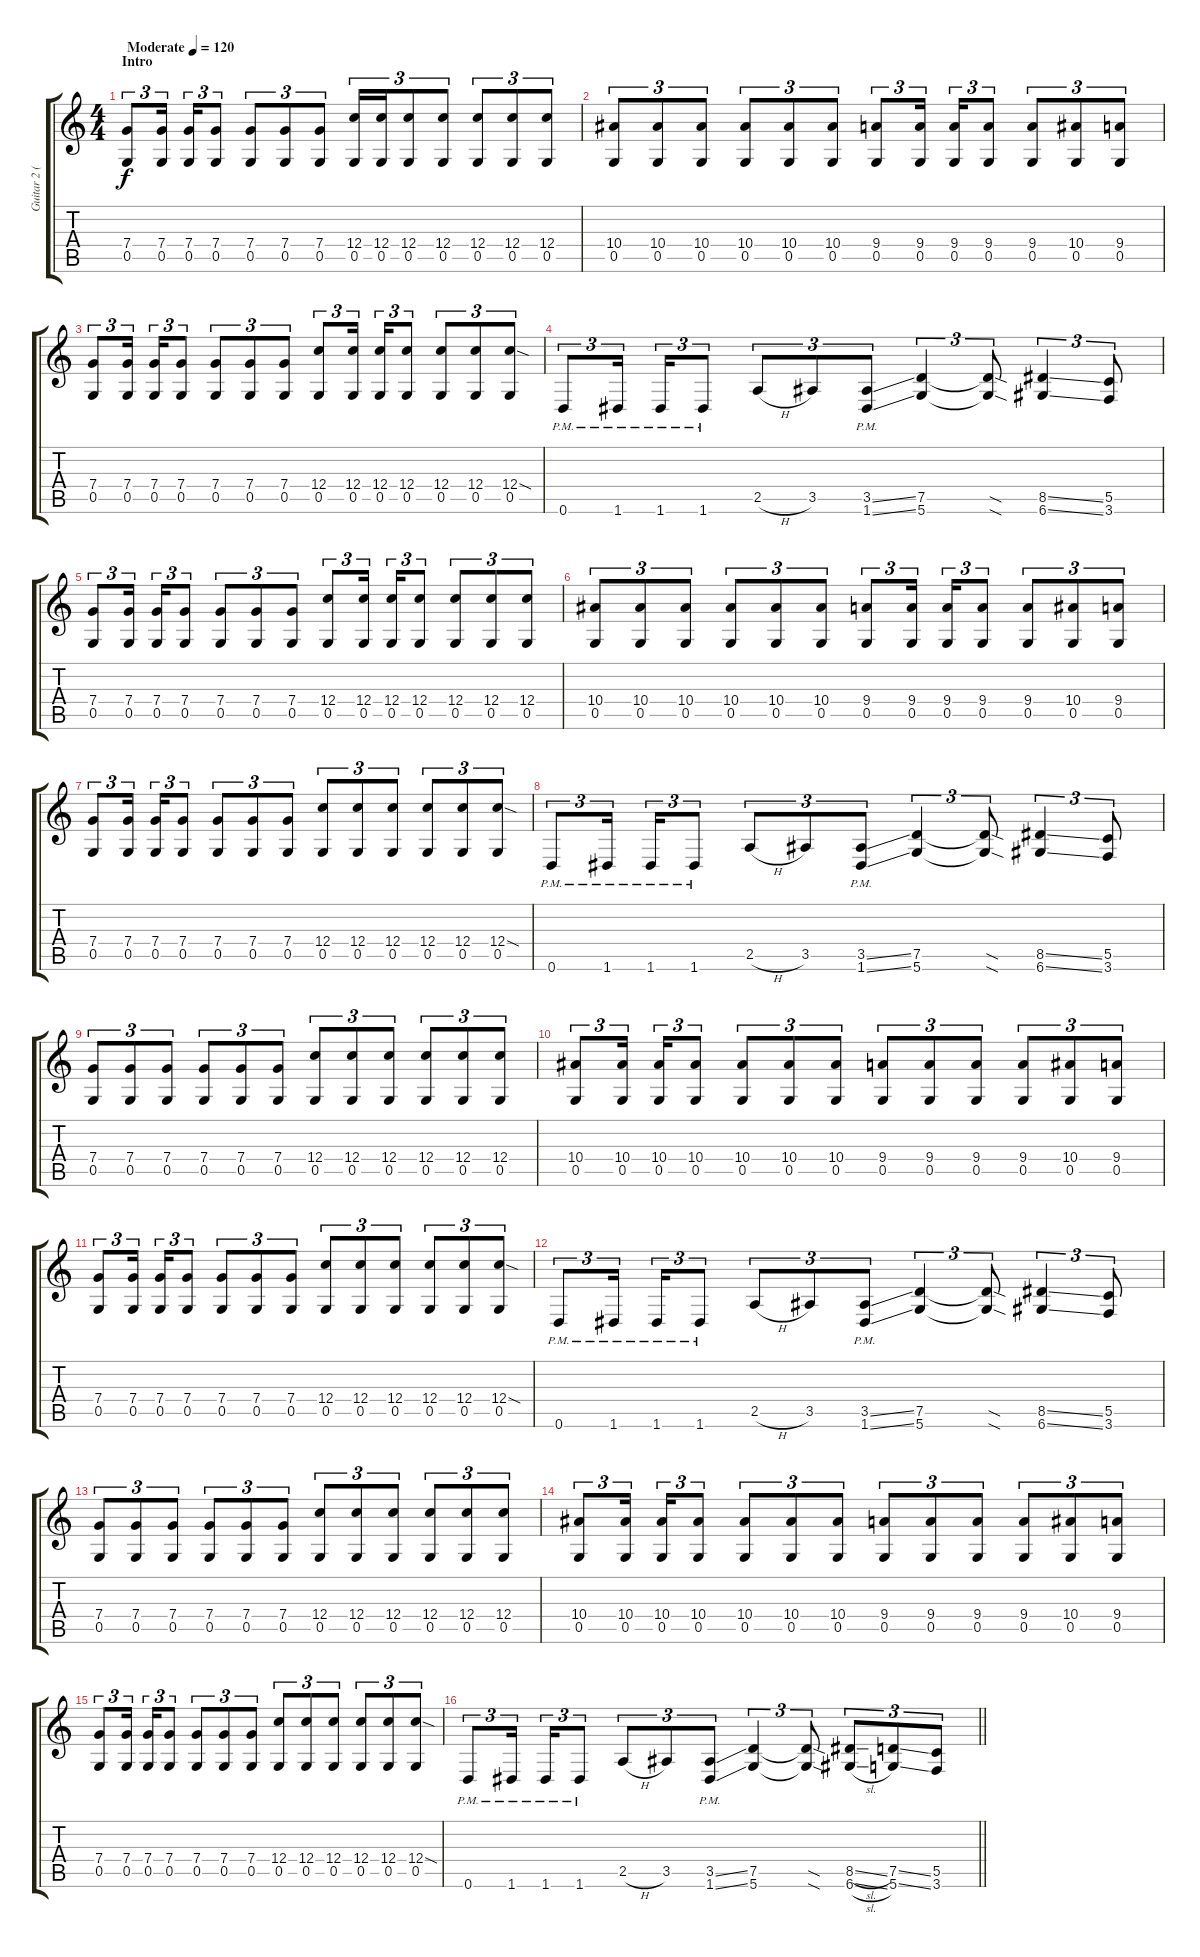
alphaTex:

\track ("Guitar 2 (Distortion)" "Guitar 2 (") {instrument distortionguitar}
\staff {score tabs}
\tuning (D4 A3 F3 C3 G2 D2) {hide}
\ts (4 4)
\section ("" "Intro")
\tempo (120 "Moderate")
\clef g2
\ks c
(7.4 0.5).8{tu (3 2) dy f instrument distortionguitar} (7.4 0.5).16{tu (3 2) beam splitsecondary} (7.4 0.5).16{tu (3 2)} (7.4 0.5).8{tu (3 2)} (7.4 0.5).8{tu (3 2)} (7.4 0.5).8{tu (3 2)} (7.4 0.5).8{tu (3 2)} (12.4 0.5).16{tu (3 2)} (12.4 0.5).16{tu (3 2)} (12.4 0.5).8{tu (3 2)} (12.4 0.5).8{tu (3 2)} (12.4 0.5).8{tu (3 2)} (12.4 0.5).8{tu (3 2)} (12.4 0.5).8{tu (3 2)} |
(10.4 0.5).8{tu (3 2)} (10.4 0.5).8{tu (3 2)} (10.4 0.5).8{tu (3 2)} (10.4 0.5).8{tu (3 2)} (10.4 0.5).8{tu (3 2)} (10.4 0.5).8{tu (3 2)} (9.4 0.5).8{tu (3 2)} (9.4 0.5).16{tu (3 2) beam splitsecondary} (9.4 0.5).16{tu (3 2)} (9.4 0.5).8{tu (3 2)} (9.4 0.5).8{tu (3 2)} (10.4 0.5).8{tu (3 2)} (9.4 0.5).8{tu (3 2)} |
(7.4 0.5).8{tu (3 2)} (7.4 0.5).16{tu (3 2) beam splitsecondary} (7.4 0.5).16{tu (3 2)} (7.4 0.5).8{tu (3 2)} (7.4 0.5).8{tu (3 2)} (7.4 0.5).8{tu (3 2)} (7.4 0.5).8{tu (3 2)} (12.4 0.5).8{tu (3 2)} (12.4 0.5).16{tu (3 2) beam splitsecondary} (12.4 0.5).16{tu (3 2)} (12.4 0.5).8{tu (3 2)} (12.4 0.5).8{tu (3 2)} (12.4 0.5).8{tu (3 2)} (12.4{sod} 0.5).8{tu (3 2)} |
0.6{pm}.8{tu (3 2)} 1.6{pm}.16{tu (3 2) beam splitsecondary} 1.6{pm}.16{tu (3 2)} 1.6{pm}.8{tu (3 2)} 2.5{h}.8{tu (3 2)} 3.5.8{tu (3 2)} (3.5{ss pm} 1.6{ss pm}).8{tu (3 2)} (7.5 5.6).4{tu (3 2)} (7.5{sod t} 5.6{sod t}).8{tu (3 2)} (8.5{ss} 6.6{ss}).4{tu (3 2)} (5.5 3.6).8{tu (3 2)} |
(7.4 0.5).8{tu (3 2)} (7.4 0.5).16{tu (3 2) beam splitsecondary} (7.4 0.5).16{tu (3 2)} (7.4 0.5).8{tu (3 2)} (7.4 0.5).8{tu (3 2)} (7.4 0.5).8{tu (3 2)} (7.4 0.5).8{tu (3 2)} (12.4 0.5).8{tu (3 2)} (12.4 0.5).16{tu (3 2) beam splitsecondary} (12.4 0.5).16{tu (3 2)} (12.4 0.5).8{tu (3 2)} (12.4 0.5).8{tu (3 2)} (12.4 0.5).8{tu (3 2)} (12.4 0.5).8{tu (3 2)} |
(10.4 0.5).8{tu (3 2)} (10.4 0.5).8{tu (3 2)} (10.4 0.5).8{tu (3 2)} (10.4 0.5).8{tu (3 2)} (10.4 0.5).8{tu (3 2)} (10.4 0.5).8{tu (3 2)} (9.4 0.5).8{tu (3 2)} (9.4 0.5).16{tu (3 2) beam splitsecondary} (9.4 0.5).16{tu (3 2)} (9.4 0.5).8{tu (3 2)} (9.4 0.5).8{tu (3 2)} (10.4 0.5).8{tu (3 2)} (9.4 0.5).8{tu (3 2)} |
(7.4 0.5).8{tu (3 2)} (7.4 0.5).16{tu (3 2) beam splitsecondary} (7.4 0.5).16{tu (3 2)} (7.4 0.5).8{tu (3 2)} (7.4 0.5).8{tu (3 2)} (7.4 0.5).8{tu (3 2)} (7.4 0.5).8{tu (3 2)} (12.4 0.5).8{tu (3 2)} (12.4 0.5).8{tu (3 2)} (12.4 0.5).8{tu (3 2)} (12.4 0.5).8{tu (3 2)} (12.4 0.5).8{tu (3 2)} (12.4{sod} 0.5).8{tu (3 2)} |
0.6{pm}.8{tu (3 2)} 1.6{pm}.16{tu (3 2) beam splitsecondary} 1.6{pm}.16{tu (3 2)} 1.6{pm}.8{tu (3 2)} 2.5{h}.8{tu (3 2)} 3.5.8{tu (3 2)} (3.5{ss pm} 1.6{ss pm}).8{tu (3 2)} (7.5 5.6).4{tu (3 2)} (7.5{sod t} 5.6{sod t}).8{tu (3 2)} (8.5{ss} 6.6{ss}).4{tu (3 2)} (5.5 3.6).8{tu (3 2)} |
(7.4 0.5).8{tu (3 2)} (7.4 0.5).8{tu (3 2)} (7.4 0.5).8{tu (3 2)} (7.4 0.5).8{tu (3 2)} (7.4 0.5).8{tu (3 2)} (7.4 0.5).8{tu (3 2)} (12.4 0.5).8{tu (3 2)} (12.4 0.5).8{tu (3 2)} (12.4 0.5).8{tu (3 2)} (12.4 0.5).8{tu (3 2)} (12.4 0.5).8{tu (3 2)} (12.4 0.5).8{tu (3 2)} |
(10.4 0.5).8{tu (3 2)} (10.4 0.5).16{tu (3 2) beam splitsecondary} (10.4 0.5).16{tu (3 2)} (10.4 0.5).8{tu (3 2)} (10.4 0.5).8{tu (3 2)} (10.4 0.5).8{tu (3 2)} (10.4 0.5).8{tu (3 2)} (9.4 0.5).8{tu (3 2)} (9.4 0.5).8{tu (3 2)} (9.4 0.5).8{tu (3 2)} (9.4 0.5).8{tu (3 2)} (10.4 0.5).8{tu (3 2)} (9.4 0.5).8{tu (3 2)} |
(7.4 0.5).8{tu (3 2)} (7.4 0.5).16{tu (3 2) beam splitsecondary} (7.4 0.5).16{tu (3 2)} (7.4 0.5).8{tu (3 2)} (7.4 0.5).8{tu (3 2)} (7.4 0.5).8{tu (3 2)} (7.4 0.5).8{tu (3 2)} (12.4 0.5).8{tu (3 2)} (12.4 0.5).8{tu (3 2)} (12.4 0.5).8{tu (3 2)} (12.4 0.5).8{tu (3 2)} (12.4 0.5).8{tu (3 2)} (12.4{sod} 0.5).8{tu (3 2)} |
0.6{pm}.8{tu (3 2)} 1.6{pm}.16{tu (3 2) beam splitsecondary} 1.6{pm}.16{tu (3 2)} 1.6{pm}.8{tu (3 2)} 2.5{h}.8{tu (3 2)} 3.5.8{tu (3 2)} (3.5{ss pm} 1.6{ss pm}).8{tu (3 2)} (7.5 5.6).4{tu (3 2)} (7.5{sod t} 5.6{sod t}).8{tu (3 2)} (8.5{ss} 6.6{ss}).4{tu (3 2)} (5.5 3.6).8{tu (3 2)} |
(7.4 0.5).8{tu (3 2)} (7.4 0.5).8{tu (3 2)} (7.4 0.5).8{tu (3 2)} (7.4 0.5).8{tu (3 2)} (7.4 0.5).8{tu (3 2)} (7.4 0.5).8{tu (3 2)} (12.4 0.5).8{tu (3 2)} (12.4 0.5).8{tu (3 2)} (12.4 0.5).8{tu (3 2)} (12.4 0.5).8{tu (3 2)} (12.4 0.5).8{tu (3 2)} (12.4 0.5).8{tu (3 2)} |
(10.4 0.5).8{tu (3 2)} (10.4 0.5).16{tu (3 2) beam splitsecondary} (10.4 0.5).16{tu (3 2)} (10.4 0.5).8{tu (3 2)} (10.4 0.5).8{tu (3 2)} (10.4 0.5).8{tu (3 2)} (10.4 0.5).8{tu (3 2)} (9.4 0.5).8{tu (3 2)} (9.4 0.5).8{tu (3 2)} (9.4 0.5).8{tu (3 2)} (9.4 0.5).8{tu (3 2)} (10.4 0.5).8{tu (3 2)} (9.4 0.5).8{tu (3 2)} |
(7.4 0.5).8{tu (3 2)} (7.4 0.5).16{tu (3 2) beam splitsecondary} (7.4 0.5).16{tu (3 2)} (7.4 0.5).8{tu (3 2)} (7.4 0.5).8{tu (3 2)} (7.4 0.5).8{tu (3 2)} (7.4 0.5).8{tu (3 2)} (12.4 0.5).8{tu (3 2)} (12.4 0.5).8{tu (3 2)} (12.4 0.5).8{tu (3 2)} (12.4 0.5).8{tu (3 2)} (12.4 0.5).8{tu (3 2)} (12.4{sod} 0.5).8{tu (3 2)} |
\barLineRight lightlight
0.6{pm}.8{tu (3 2)} 1.6{pm}.16{tu (3 2) beam splitsecondary} 1.6{pm}.16{tu (3 2)} 1.6{pm}.8{tu (3 2)} 2.5{h}.8{tu (3 2)} 3.5.8{tu (3 2)} (3.5{ss pm} 1.6{ss pm}).8{tu (3 2)} (7.5 5.6).4{tu (3 2)} (7.5{sod t} 5.6{sod t}).8{tu (3 2)} (8.5{sl} 6.6{sl}).8{tu (3 2)} (7.5{ss} 5.6{ss}).8{tu (3 2)} (5.5 3.6).8{tu (3 2)}
